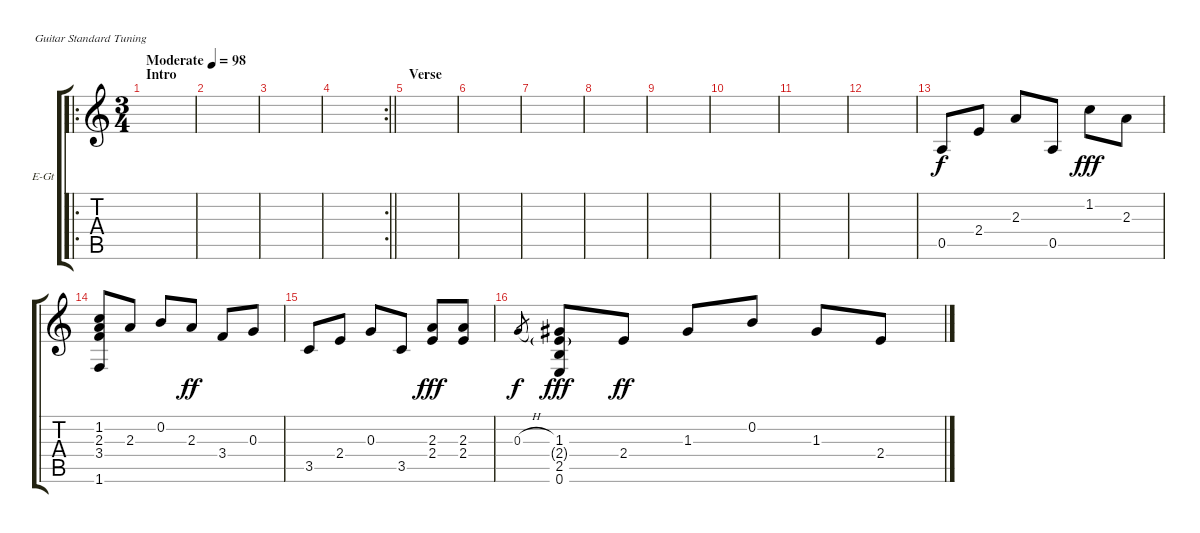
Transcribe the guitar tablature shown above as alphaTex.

\bracketExtendMode groupsimilarinstruments
\firstSystemTrackNameOrientation horizontal
\otherSystemsTrackNameOrientation horizontal
\track ("Overdub" "E-Gt") {instrument electricguitarclean}
\staff {score tabs}
\tuning (E4 B3 G3 D3 A2 E2)
\ro
\ts (3 4)
\beaming (8 2 2 2)
\section ("" "Intro")
\tempo (98 "Moderate")
\clef g2
\ks c
|
|
|
\rc 2
\barLineRight lightlight
|
\section ("" "Verse")
|
|
|
|
|
|
|
|
0.5.8 2.4.8 2.3.8 0.5.8 1.2.8{dy fff} 2.3.8 |
(1.2 2.3 3.4 1.6).8 2.3.8 0.2.8 2.3.8{dy ff} 3.4.8 0.3.8 |
3.5.8 2.4.8 0.3.8 3.5.8 (2.3 2.4).8{dy fff} (2.3 2.4).8 |
0.3{h}.8{gr dy f} (1.3 2.4{g} 2.5 0.6).8{dy fff} 2.4.8{dy ff} 1.3.8 0.2.8 1.3.8 2.4.8
